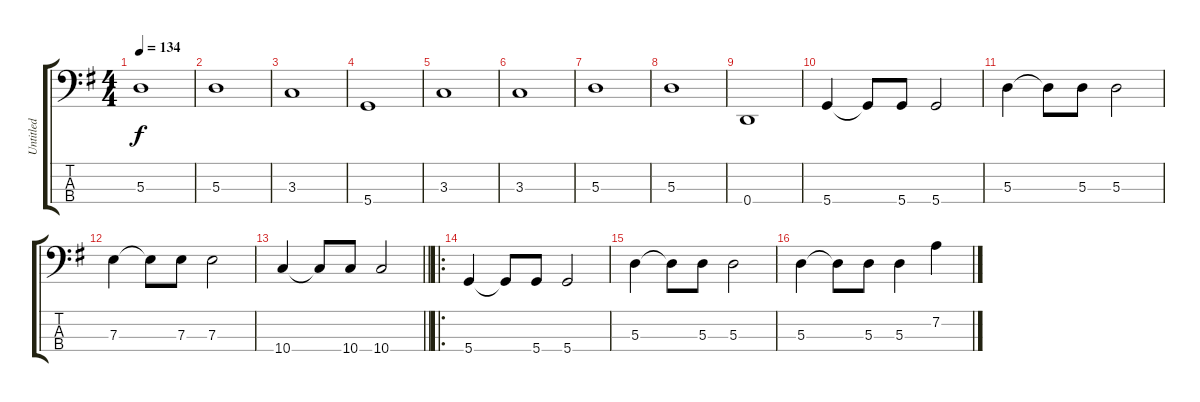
\track ("Untitled" "Untitled") {instrument electricbassfinger}
\staff {score tabs}
\tuning (G2 D2 A1 D1) {hide}
\ts (4 4)
\tempo 134
\clef f4
\ks g
5.3.1{dy f} |
5.3.1 |
3.3.1 |
5.4.1 |
3.3.1 |
3.3.1 |
5.3.1 |
5.3.1 |
0.4.1 |
5.4.4 5.4{t}.8 5.4.8 5.4.2 |
5.3.4 5.3{t}.8 5.3.8 5.3.2 |
7.3.4 7.3{t}.8 7.3.8 7.3.2 |
\barLineRight lightlight
10.4.4 10.4{t}.8 10.4.8 10.4.2 |
\ro
5.4.4 5.4{t}.8 5.4.8 5.4.2 |
5.3.4 5.3{t}.8 5.3.8 5.3.2 |
5.3.4 5.3{t}.8 5.3.8 5.3.4 7.2.4
